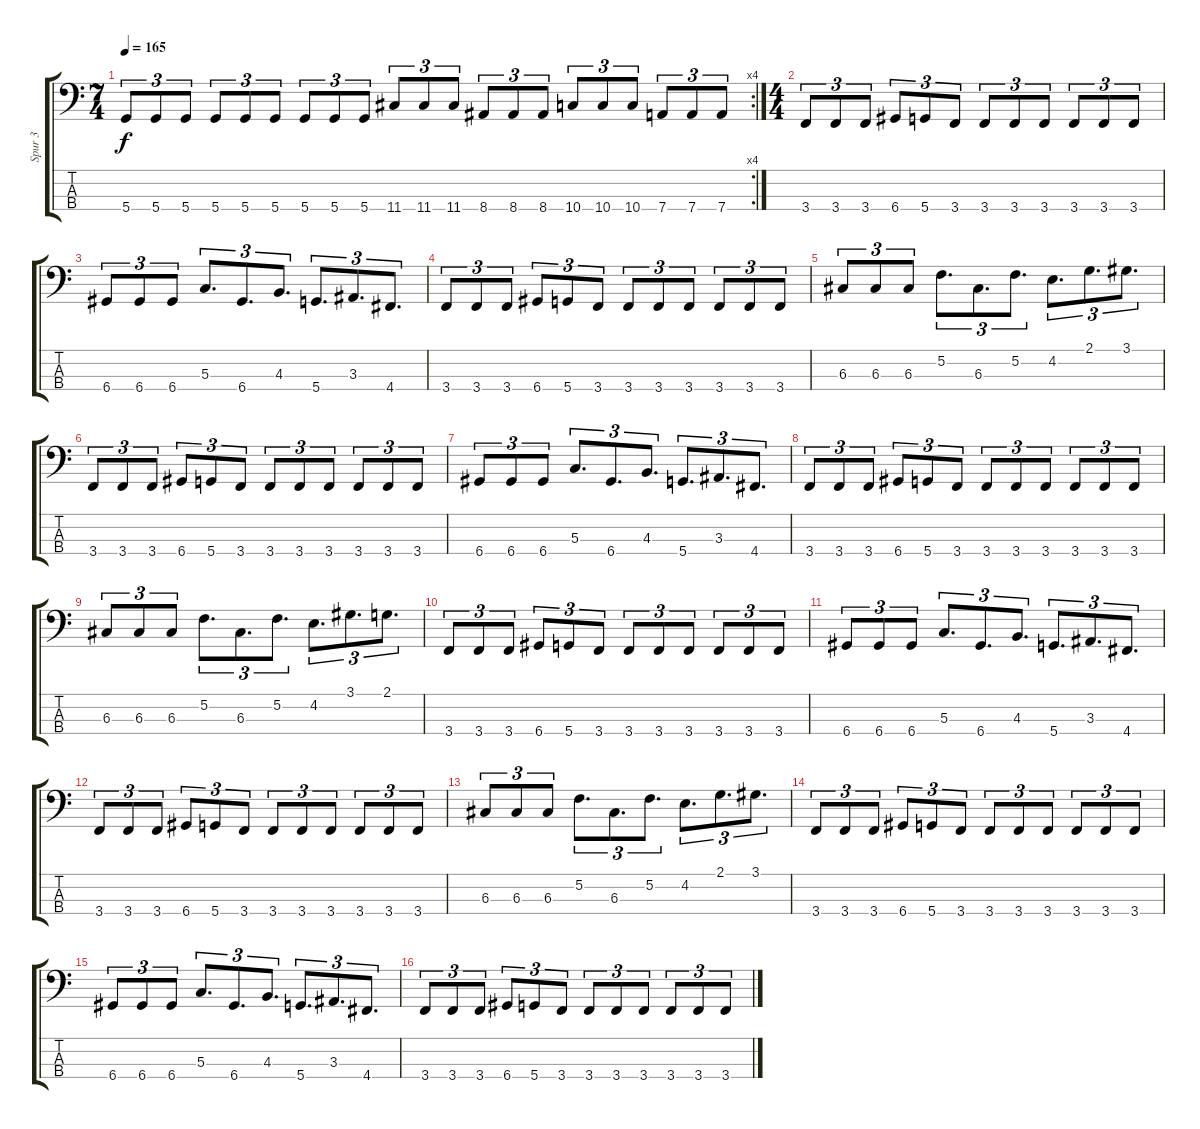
\track ("Spur 3" "Spur 3") {instrument electricbasspick}
\staff {score tabs}
\tuning (F2 C2 G1 D1) {hide}
\rc 4
\ts (7 4)
\tempo 165
\clef f4
\ks c
5.4.8{tu (3 2) dy f} 5.4.8{tu (3 2)} 5.4.8{tu (3 2)} 5.4.8{tu (3 2)} 5.4.8{tu (3 2)} 5.4.8{tu (3 2)} 5.4.8{tu (3 2)} 5.4.8{tu (3 2)} 5.4.8{tu (3 2)} 11.4.8{tu (3 2)} 11.4.8{tu (3 2)} 11.4.8{tu (3 2)} 8.4.8{tu (3 2)} 8.4.8{tu (3 2)} 8.4.8{tu (3 2)} 10.4.8{tu (3 2)} 10.4.8{tu (3 2)} 10.4.8{tu (3 2)} 7.4.8{tu (3 2)} 7.4.8{tu (3 2)} 7.4.8{tu (3 2)} |
\ts (4 4)
3.4.8{tu (3 2)} 3.4.8{tu (3 2)} 3.4.8{tu (3 2)} 6.4.8{tu (3 2)} 5.4.8{tu (3 2)} 3.4.8{tu (3 2)} 3.4.8{tu (3 2)} 3.4.8{tu (3 2)} 3.4.8{tu (3 2)} 3.4.8{tu (3 2)} 3.4.8{tu (3 2)} 3.4.8{tu (3 2)} |
6.4.8{tu (3 2)} 6.4.8{tu (3 2)} 6.4.8{tu (3 2)} 5.3.8{d tu (3 2)} 6.4.8{d tu (3 2)} 4.3.8{d tu (3 2)} 5.4.8{d tu (3 2)} 3.3.8{d tu (3 2)} 4.4.8{d tu (3 2)} |
3.4.8{tu (3 2)} 3.4.8{tu (3 2)} 3.4.8{tu (3 2)} 6.4.8{tu (3 2)} 5.4.8{tu (3 2)} 3.4.8{tu (3 2)} 3.4.8{tu (3 2)} 3.4.8{tu (3 2)} 3.4.8{tu (3 2)} 3.4.8{tu (3 2)} 3.4.8{tu (3 2)} 3.4.8{tu (3 2)} |
6.3.8{tu (3 2)} 6.3.8{tu (3 2)} 6.3.8{tu (3 2)} 5.2.8{d tu (3 2)} 6.3.8{d tu (3 2)} 5.2.8{d tu (3 2)} 4.2.8{d tu (3 2)} 2.1.8{d tu (3 2)} 3.1.8{d tu (3 2)} |
3.4.8{tu (3 2)} 3.4.8{tu (3 2)} 3.4.8{tu (3 2)} 6.4.8{tu (3 2)} 5.4.8{tu (3 2)} 3.4.8{tu (3 2)} 3.4.8{tu (3 2)} 3.4.8{tu (3 2)} 3.4.8{tu (3 2)} 3.4.8{tu (3 2)} 3.4.8{tu (3 2)} 3.4.8{tu (3 2)} |
6.4.8{tu (3 2)} 6.4.8{tu (3 2)} 6.4.8{tu (3 2)} 5.3.8{d tu (3 2)} 6.4.8{d tu (3 2)} 4.3.8{d tu (3 2)} 5.4.8{d tu (3 2)} 3.3.8{d tu (3 2)} 4.4.8{d tu (3 2)} |
3.4.8{tu (3 2)} 3.4.8{tu (3 2)} 3.4.8{tu (3 2)} 6.4.8{tu (3 2)} 5.4.8{tu (3 2)} 3.4.8{tu (3 2)} 3.4.8{tu (3 2)} 3.4.8{tu (3 2)} 3.4.8{tu (3 2)} 3.4.8{tu (3 2)} 3.4.8{tu (3 2)} 3.4.8{tu (3 2)} |
6.3.8{tu (3 2)} 6.3.8{tu (3 2)} 6.3.8{tu (3 2)} 5.2.8{d tu (3 2)} 6.3.8{d tu (3 2)} 5.2.8{d tu (3 2)} 4.2.8{d tu (3 2)} 3.1.8{d tu (3 2)} 2.1.8{d tu (3 2)} |
3.4.8{tu (3 2)} 3.4.8{tu (3 2)} 3.4.8{tu (3 2)} 6.4.8{tu (3 2)} 5.4.8{tu (3 2)} 3.4.8{tu (3 2)} 3.4.8{tu (3 2)} 3.4.8{tu (3 2)} 3.4.8{tu (3 2)} 3.4.8{tu (3 2)} 3.4.8{tu (3 2)} 3.4.8{tu (3 2)} |
6.4.8{tu (3 2)} 6.4.8{tu (3 2)} 6.4.8{tu (3 2)} 5.3.8{d tu (3 2)} 6.4.8{d tu (3 2)} 4.3.8{d tu (3 2)} 5.4.8{d tu (3 2)} 3.3.8{d tu (3 2)} 4.4.8{d tu (3 2)} |
3.4.8{tu (3 2)} 3.4.8{tu (3 2)} 3.4.8{tu (3 2)} 6.4.8{tu (3 2)} 5.4.8{tu (3 2)} 3.4.8{tu (3 2)} 3.4.8{tu (3 2)} 3.4.8{tu (3 2)} 3.4.8{tu (3 2)} 3.4.8{tu (3 2)} 3.4.8{tu (3 2)} 3.4.8{tu (3 2)} |
6.3.8{tu (3 2)} 6.3.8{tu (3 2)} 6.3.8{tu (3 2)} 5.2.8{d tu (3 2)} 6.3.8{d tu (3 2)} 5.2.8{d tu (3 2)} 4.2.8{d tu (3 2)} 2.1.8{d tu (3 2)} 3.1.8{d tu (3 2)} |
3.4.8{tu (3 2)} 3.4.8{tu (3 2)} 3.4.8{tu (3 2)} 6.4.8{tu (3 2)} 5.4.8{tu (3 2)} 3.4.8{tu (3 2)} 3.4.8{tu (3 2)} 3.4.8{tu (3 2)} 3.4.8{tu (3 2)} 3.4.8{tu (3 2)} 3.4.8{tu (3 2)} 3.4.8{tu (3 2)} |
6.4.8{tu (3 2)} 6.4.8{tu (3 2)} 6.4.8{tu (3 2)} 5.3.8{d tu (3 2)} 6.4.8{d tu (3 2)} 4.3.8{d tu (3 2)} 5.4.8{d tu (3 2)} 3.3.8{d tu (3 2)} 4.4.8{d tu (3 2)} |
3.4.8{tu (3 2)} 3.4.8{tu (3 2)} 3.4.8{tu (3 2)} 6.4.8{tu (3 2)} 5.4.8{tu (3 2)} 3.4.8{tu (3 2)} 3.4.8{tu (3 2)} 3.4.8{tu (3 2)} 3.4.8{tu (3 2)} 3.4.8{tu (3 2)} 3.4.8{tu (3 2)} 3.4.8{tu (3 2)}
